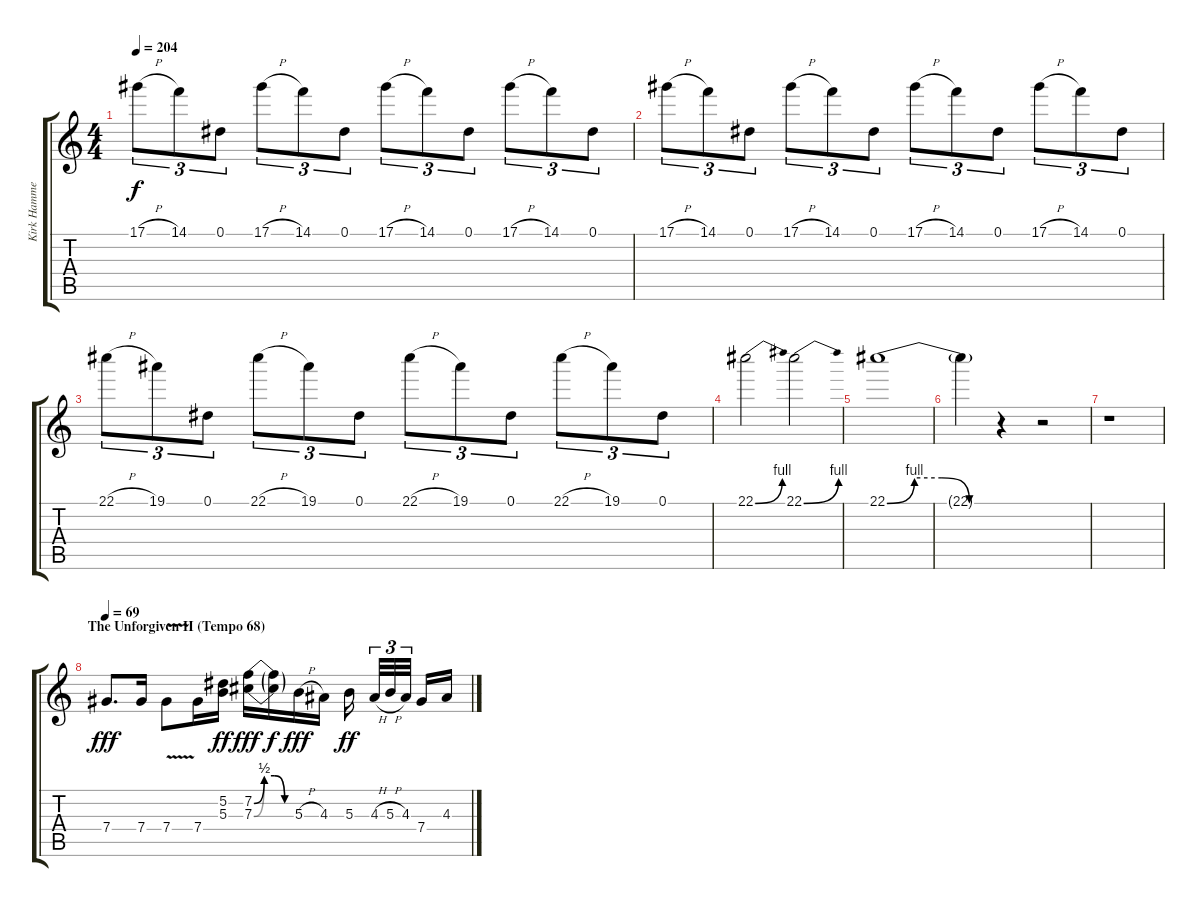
\track ("Kirk Hammett (Distortion Guitar)" "Kirk Hamme") {instrument overdrivenguitar}
\staff {score tabs}
\tuning (Eb4 Bb3 Gb3 Db3 Ab2 Eb2) {hide}
\ts (4 4)
\tempo 204
\clef g2
\ks c
17.1{h}.8{tu (3 2) dy f} 14.1.8{tu (3 2)} 0.1.8{tu (3 2)} 17.1{h}.8{tu (3 2)} 14.1.8{tu (3 2)} 0.1.8{tu (3 2)} 17.1{h}.8{tu (3 2)} 14.1.8{tu (3 2)} 0.1.8{tu (3 2)} 17.1{h}.8{tu (3 2)} 14.1.8{tu (3 2)} 0.1.8{tu (3 2)} |
17.1{h}.8{tu (3 2)} 14.1.8{tu (3 2)} 0.1.8{tu (3 2)} 17.1{h}.8{tu (3 2)} 14.1.8{tu (3 2)} 0.1.8{tu (3 2)} 17.1{h}.8{tu (3 2)} 14.1.8{tu (3 2)} 0.1.8{tu (3 2)} 17.1{h}.8{tu (3 2)} 14.1.8{tu (3 2)} 0.1.8{tu (3 2)} |
22.1{h}.8{tu (3 2)} 19.1.8{tu (3 2)} 0.1.8{tu (3 2)} 22.1{h}.8{tu (3 2)} 19.1.8{tu (3 2)} 0.1.8{tu (3 2)} 22.1{h}.8{tu (3 2)} 19.1.8{tu (3 2)} 0.1.8{tu (3 2)} 22.1{h}.8{tu (3 2)} 19.1.8{tu (3 2)} 0.1.8{tu (3 2)} |
22.1{be (bend 0 0 60 4)}.2 22.1{be (bend 0 0 60 4)}.2 |
22.1{be (custom 0 0 15 4 30 4 45 0 60 0)}.1 |
22.1{t}.4 r.4 r.2 |
r.1 |
\section ("" "The Unforgiven II (Tempo 68)")
\tempo 69
7.4.8{d dy fff} 7.4.16 7.4{v}.8 7.4.16 (5.2 5.3).16{dy ff} (7.2{be (custom 0 0 15 2 30 2 45 0 60 0)} 7.3{be (custom 0 0 15 2 30 2 45 0 60 0)}).16{dy fff} (7.2{t} 7.3{t}).16{dy f} 5.3{h}.16{dy fff} 4.3.16 5.3.16{dy ff} 4.3{h}.32{tu (3 2)} 5.3{h}.32{tu (3 2)} 4.3.32{tu (3 2)} 7.4.16 4.3.16
